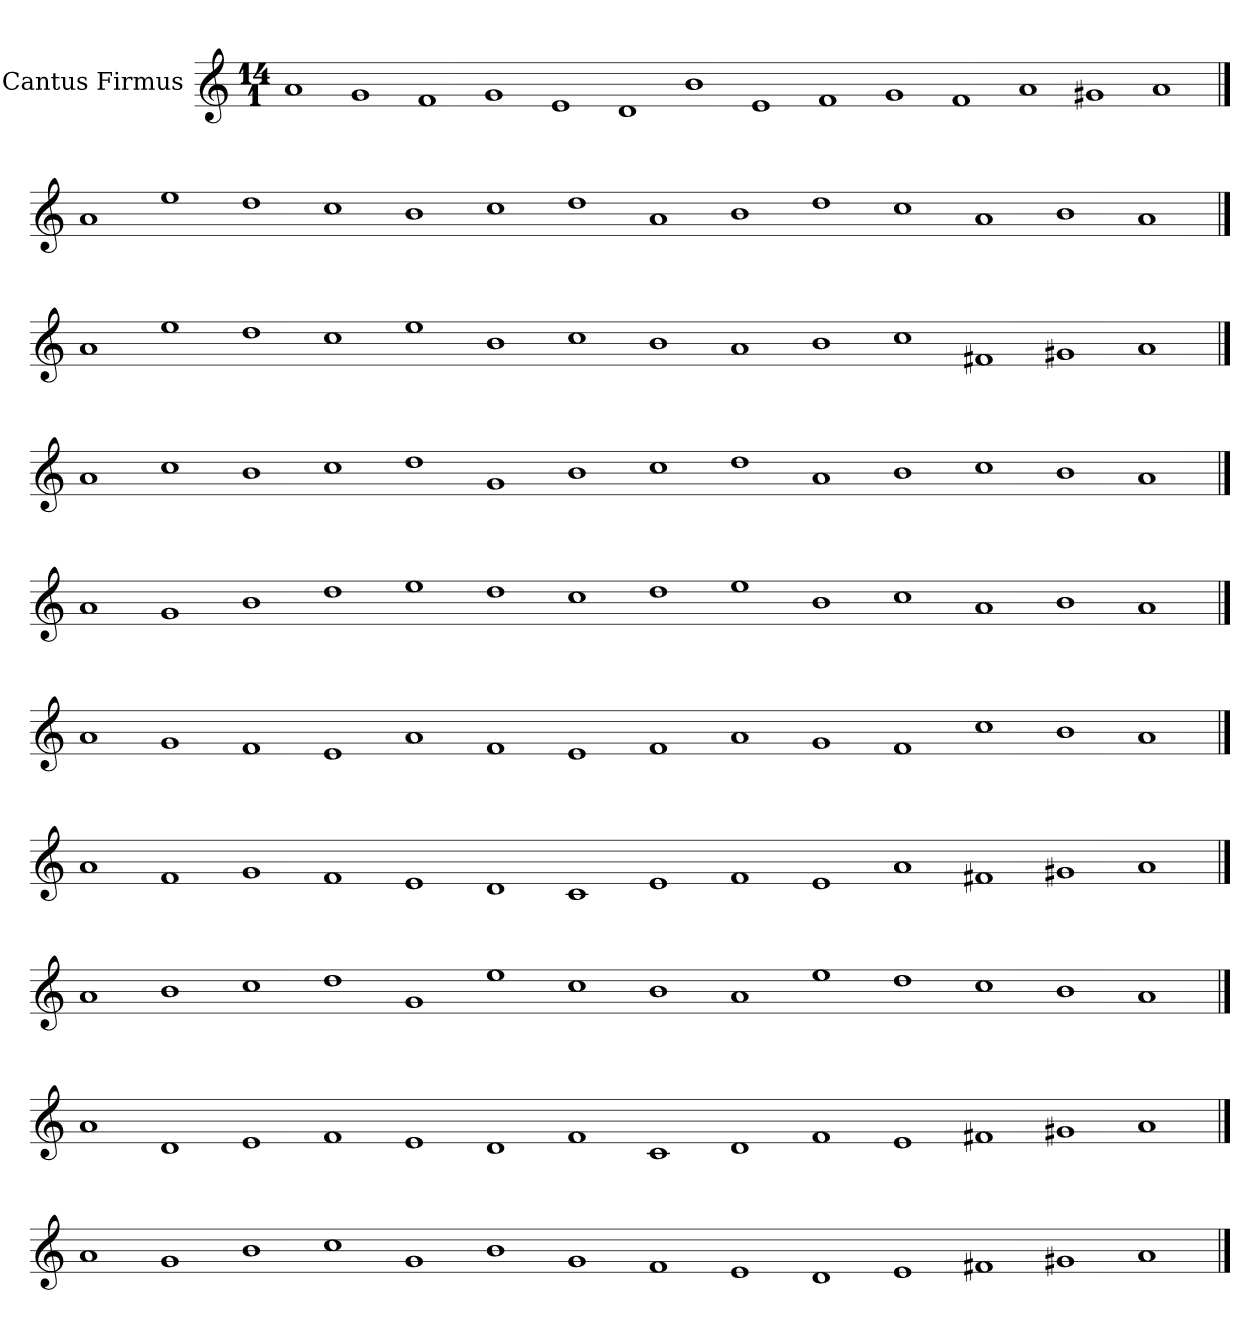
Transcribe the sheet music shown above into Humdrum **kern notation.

**kern
*part1
*staff1
*I"Cantus Firmus
*clefG2
*k[]
*M14/1
*MM240
=1
!LO:N:vis=1
4a
!LO:N:vis=1
4g
!LO:N:vis=1
4f
!LO:N:vis=1
4g
!LO:N:vis=1
4e
!LO:N:vis=1
4d
!LO:N:vis=1
4b
!LO:N:vis=1
4e
!LO:N:vis=1
4f
!LO:N:vis=1
4g
!LO:N:vis=1
4f
!LO:N:vis=1
4a
!LO:N:vis=1
4g#
!LO:N:vis=1
4a
==2
!LO:N:vis=1
4a
!LO:N:vis=1
4ee
!LO:N:vis=1
4dd
!LO:N:vis=1
4cc
!LO:N:vis=1
4b
!LO:N:vis=1
4cc
!LO:N:vis=1
4dd
!LO:N:vis=1
4a
!LO:N:vis=1
4b
!LO:N:vis=1
4dd
!LO:N:vis=1
4cc
!LO:N:vis=1
4a
!LO:N:vis=1
4b
!LO:N:vis=1
4a
==3
!LO:N:vis=1
4a
!LO:N:vis=1
4ee
!LO:N:vis=1
4dd
!LO:N:vis=1
4cc
!LO:N:vis=1
4ee
!LO:N:vis=1
4b
!LO:N:vis=1
4cc
!LO:N:vis=1
4b
!LO:N:vis=1
4a
!LO:N:vis=1
4b
!LO:N:vis=1
4cc
!LO:N:vis=1
4f#
!LO:N:vis=1
4g#
!LO:N:vis=1
4a
==4
!LO:N:vis=1
4a
!LO:N:vis=1
4cc
!LO:N:vis=1
4b
!LO:N:vis=1
4cc
!LO:N:vis=1
4dd
!LO:N:vis=1
4g
!LO:N:vis=1
4b
!LO:N:vis=1
4cc
!LO:N:vis=1
4dd
!LO:N:vis=1
4a
!LO:N:vis=1
4b
!LO:N:vis=1
4cc
!LO:N:vis=1
4b
!LO:N:vis=1
4a
==5
!LO:N:vis=1
4a
!LO:N:vis=1
4g
!LO:N:vis=1
4b
!LO:N:vis=1
4dd
!LO:N:vis=1
4ee
!LO:N:vis=1
4dd
!LO:N:vis=1
4cc
!LO:N:vis=1
4dd
!LO:N:vis=1
4ee
!LO:N:vis=1
4b
!LO:N:vis=1
4cc
!LO:N:vis=1
4a
!LO:N:vis=1
4b
!LO:N:vis=1
4a
==6
!LO:N:vis=1
4a
!LO:N:vis=1
4g
!LO:N:vis=1
4f
!LO:N:vis=1
4e
!LO:N:vis=1
4a
!LO:N:vis=1
4f
!LO:N:vis=1
4e
!LO:N:vis=1
4f
!LO:N:vis=1
4a
!LO:N:vis=1
4g
!LO:N:vis=1
4f
!LO:N:vis=1
4cc
!LO:N:vis=1
4b
!LO:N:vis=1
4a
==7
!LO:N:vis=1
4a
!LO:N:vis=1
4f
!LO:N:vis=1
4g
!LO:N:vis=1
4f
!LO:N:vis=1
4e
!LO:N:vis=1
4d
!LO:N:vis=1
4c
!LO:N:vis=1
4e
!LO:N:vis=1
4f
!LO:N:vis=1
4e
!LO:N:vis=1
4a
!LO:N:vis=1
4f#
!LO:N:vis=1
4g#
!LO:N:vis=1
4a
==8
!LO:N:vis=1
4a
!LO:N:vis=1
4b
!LO:N:vis=1
4cc
!LO:N:vis=1
4dd
!LO:N:vis=1
4g
!LO:N:vis=1
4ee
!LO:N:vis=1
4cc
!LO:N:vis=1
4b
!LO:N:vis=1
4a
!LO:N:vis=1
4ee
!LO:N:vis=1
4dd
!LO:N:vis=1
4cc
!LO:N:vis=1
4b
!LO:N:vis=1
4a
==9
!LO:N:vis=1
4a
!LO:N:vis=1
4d
!LO:N:vis=1
4e
!LO:N:vis=1
4f
!LO:N:vis=1
4e
!LO:N:vis=1
4d
!LO:N:vis=1
4f
!LO:N:vis=1
4c
!LO:N:vis=1
4d
!LO:N:vis=1
4f
!LO:N:vis=1
4e
!LO:N:vis=1
4f#
!LO:N:vis=1
4g#
!LO:N:vis=1
4a
==10
!LO:N:vis=1
4a
!LO:N:vis=1
4g
!LO:N:vis=1
4b
!LO:N:vis=1
4cc
!LO:N:vis=1
4g
!LO:N:vis=1
4b
!LO:N:vis=1
4g
!LO:N:vis=1
4f
!LO:N:vis=1
4e
!LO:N:vis=1
4d
!LO:N:vis=1
4e
!LO:N:vis=1
4f#
!LO:N:vis=1
4g#
!LO:N:vis=1
4a
==
*-
